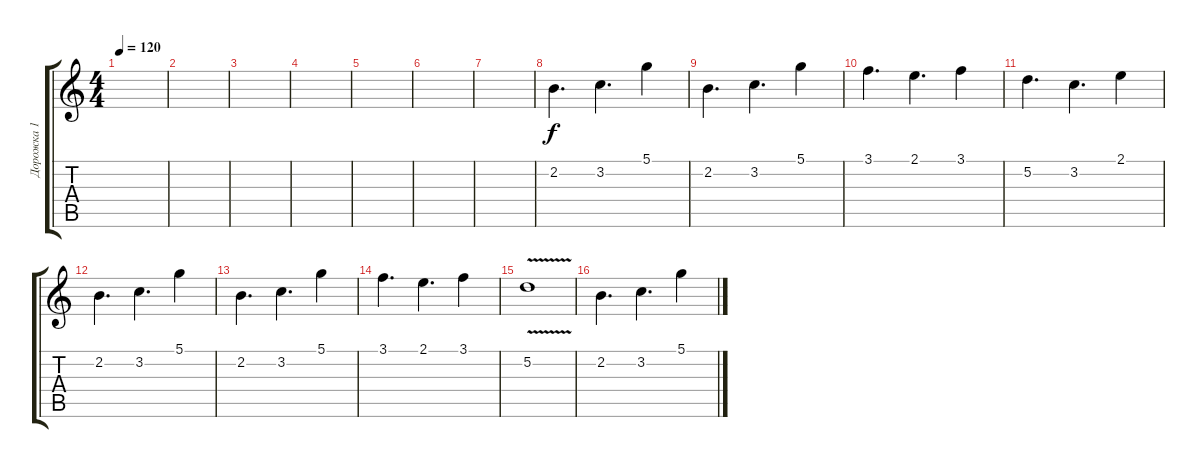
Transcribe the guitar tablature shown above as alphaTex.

\track ("Дорожка 1" "Дорожка 1") {instrument distortionguitar}
\staff {score tabs}
\tuning (D4 A3 F3 C3 G2 D2) {hide}
\ts (4 4)
\tempo 120
\clef g2
\ks c
|
|
|
|
|
|
|
2.2.4{d} 3.2.4{d} 5.1.4 |
2.2.4{d} 3.2.4{d} 5.1.4 |
3.1.4{d} 2.1.4{d} 3.1.4 |
5.2.4{d} 3.2.4{d} 2.1.4 |
2.2.4{d} 3.2.4{d} 5.1.4 |
2.2.4{d} 3.2.4{d} 5.1.4 |
3.1.4{d} 2.1.4{d} 3.1.4 |
5.2{v}.1 |
2.2.4{d} 3.2.4{d} 5.1.4
